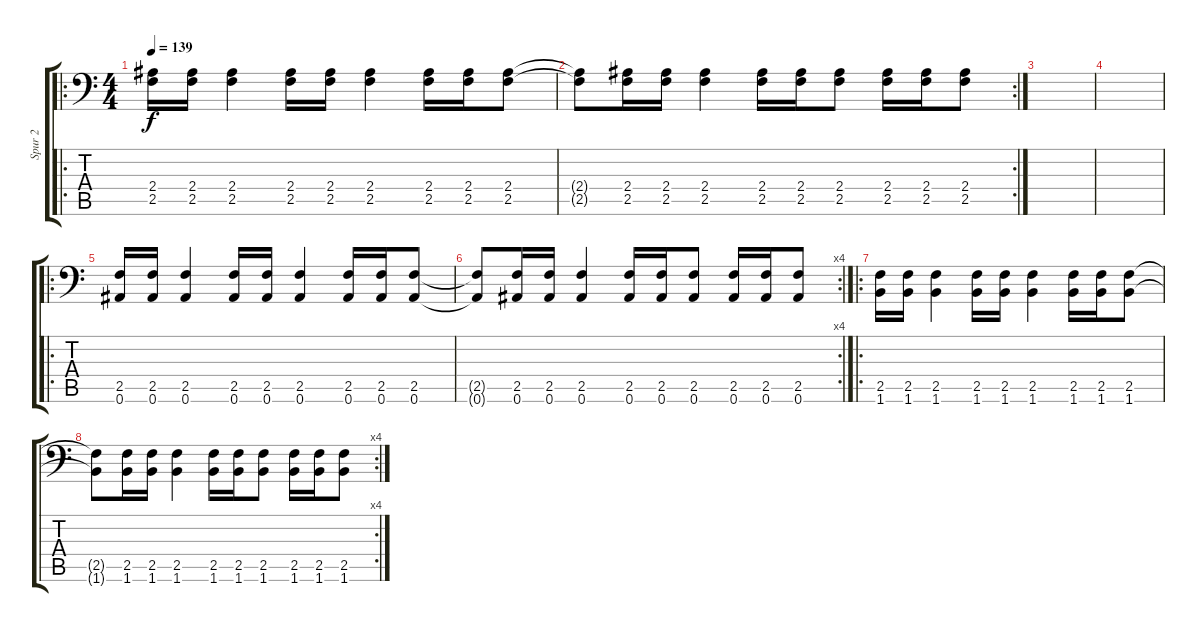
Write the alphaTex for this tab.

\track ("Spur 2" "Spur 2") {instrument overdrivenguitar}
\staff {score tabs}
\tuning (Bb3 F3 Db3 Ab2 Eb2 Bb1) {hide}
\ro
\ts (4 4)
\tempo 139
\clef f4
\ks c
(2.4 2.5).16{dy f} (2.4 2.5).16 (2.4 2.5).4 (2.4 2.5).16 (2.4 2.5).16 (2.4 2.5).4 (2.4 2.5).16 (2.4 2.5).16 (2.4 2.5).8 |
\rc 2
(2.4{t} 2.5{t}).8 (2.4 2.5).16 (2.4 2.5).16 (2.4 2.5).4 (2.4 2.5).16 (2.4 2.5).16 (2.4 2.5).8 (2.4 2.5).16 (2.4 2.5).16 (2.4 2.5).8 |
|
|
\ro
(2.5 0.6).16 (2.5 0.6).16 (2.5 0.6).4 (2.5 0.6).16 (2.5 0.6).16 (2.5 0.6).4 (2.5 0.6).16 (2.5 0.6).16 (2.5 0.6).8 |
\rc 4
(2.5{t} 0.6{t}).8 (2.5 0.6).16 (2.5 0.6).16 (2.5 0.6).4 (2.5 0.6).16 (2.5 0.6).16 (2.5 0.6).8 (2.5 0.6).16 (2.5 0.6).16 (2.5 0.6).8 |
\ro
(2.5 1.6).16 (2.5 1.6).16 (2.5 1.6).4 (2.5 1.6).16 (2.5 1.6).16 (2.5 1.6).4 (2.5 1.6).16 (2.5 1.6).16 (2.5 1.6).8 |
\rc 4
(2.5{t} 1.6{t}).8 (2.5 1.6).16 (2.5 1.6).16 (2.5 1.6).4 (2.5 1.6).16 (2.5 1.6).16 (2.5 1.6).8 (2.5 1.6).16 (2.5 1.6).16 (2.5 1.6).8
